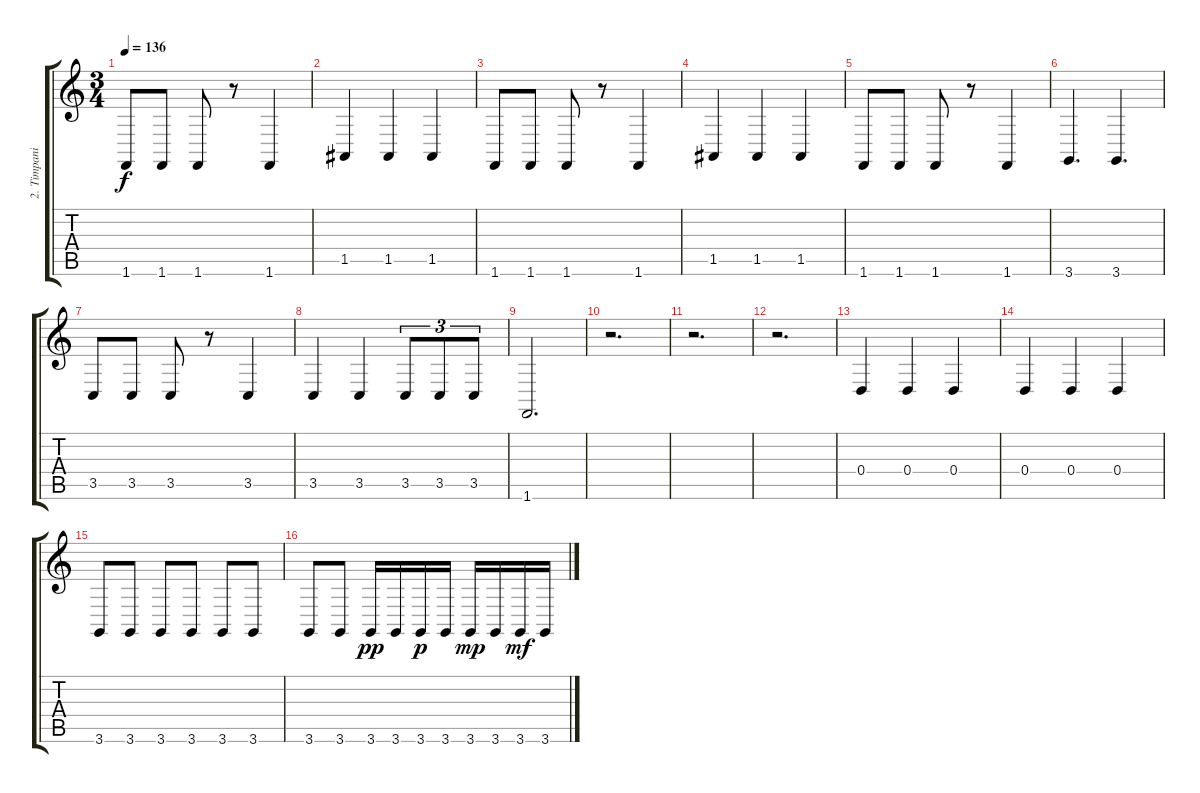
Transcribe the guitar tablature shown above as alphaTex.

\track ("2. Timpani" "2. Timpani") {instrument timpani}
\staff {score tabs}
\tuning (E4 B3 G3 D3 A2 E2) {hide}
\ts (3 4)
\tempo 136
\clef g2
\ks c
1.6.8{dy f} 1.6.8 1.6.8 r.8 1.6.4 |
1.5.4 1.5.4 1.5.4 |
1.6.8 1.6.8 1.6.8 r.8 1.6.4 |
1.5.4 1.5.4 1.5.4 |
1.6.8 1.6.8 1.6.8 r.8 1.6.4 |
3.6.4{d} 3.6.4{d} |
3.5.8 3.5.8 3.5.8 r.8 3.5.4 |
3.5.4 3.5.4 3.5.8{tu (3 2)} 3.5.8{tu (3 2)} 3.5.8{tu (3 2)} |
1.6.2{d} |
r.2{d} |
r.2{d} |
r.2{d} |
0.4.4 0.4.4 0.4.4 |
0.4.4 0.4.4 0.4.4 |
3.6.8 3.6.8 3.6.8 3.6.8 3.6.8 3.6.8 |
3.6.8 3.6.8 3.6.16{dy pp} 3.6.16 3.6.16{dy p} 3.6.16 3.6.16{dy mp} 3.6.16 3.6.16{dy mf} 3.6.16
